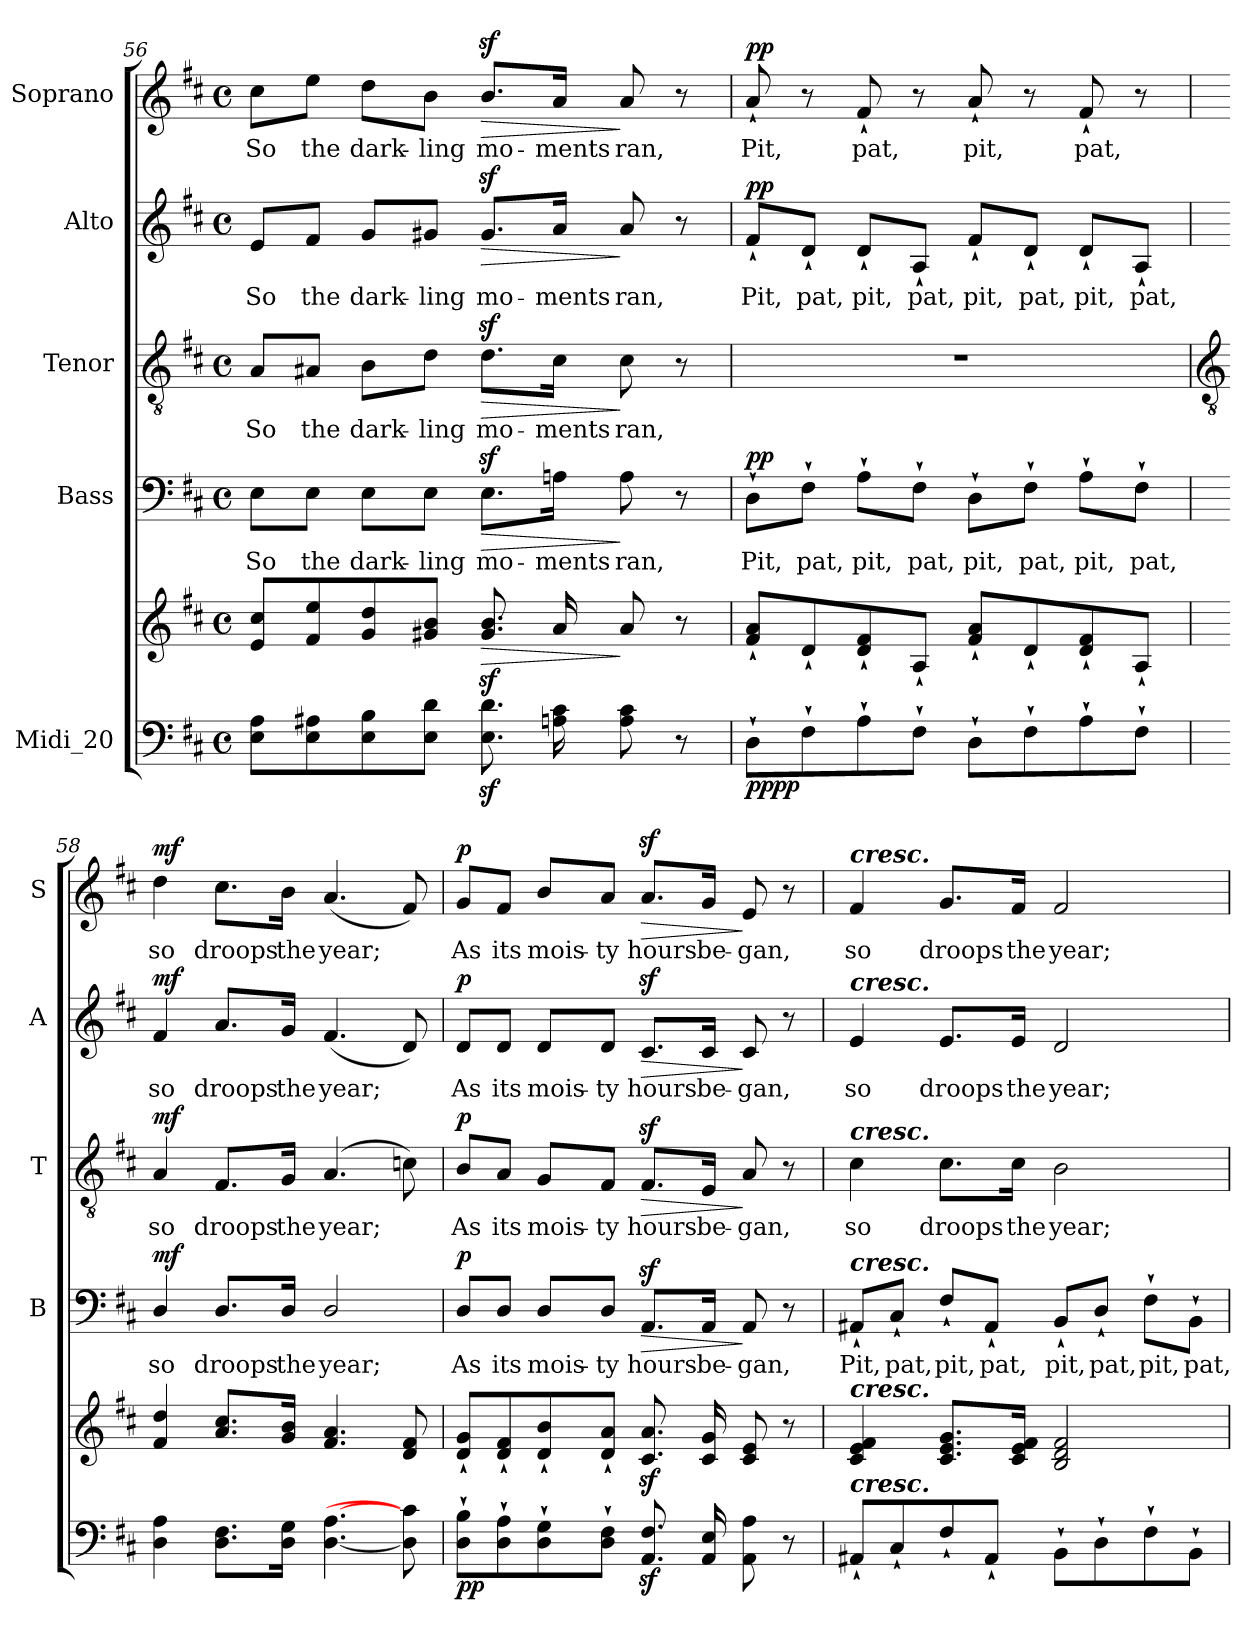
**kern	**kern	**dynam	**kern	**text	**dynam	**kern	**text	**dynam	**kern	**text	**dynam	**kern	**text	**dynam
*part5	*part5	*part5	*part4	*part4	*part4	*part3	*part3	*part3	*part2	*part2	*part2	*part1	*part1	*part1
*staff6	*staff5	*staff5/6	*staff4	*staff4	*staff4	*staff3	*staff3	*staff3	*staff2	*staff2	*staff2	*staff1	*staff1	*staff1
*I"Midi_20	*	*	*I"Bass	*	*	*I"Tenor	*	*	*I"Alto	*	*	*I"Soprano	*	*
*	*	*	*I'B	*	*	*I'T	*	*	*I'A	*	*	*I'S	*	*
*clefF4	*clefG2	*	*clefF4	*	*	*clefGv2	*	*	*clefG2	*	*	*clefG2	*	*
*k[f#c#]	*k[f#c#]	*	*k[f#c#]	*	*	*k[f#c#]	*	*	*k[f#c#]	*	*	*k[f#c#]	*	*
*D:	*D:	*	*D:	*	*	*D:	*	*	*D:	*	*	*D:	*	*
*M4/4	*M4/4	*	*M4/4	*	*	*M4/4	*	*	*M4/4	*	*	*M4/4	*	*
*met(c)	*met(c)	*	*met(c)	*	*	*met(c)	*	*	*met(c)	*	*	*met(c)	*	*
=56	=56	=56	=56	=56	=56	=56	=56	=56	=56	=56	=56	=56	=56	=56
!	!	!	!	!LO:LY:b	!	!	!LO:LY:b	!	!	!LO:LY:b	!	!	!LO:LY:b	!
8E 8AL	8e 8cc#L	.	8E\L	So	.	8A/L	So	.	8e/L	So	.	8cc#\L	So	.
!	!	!	!	!LO:LY:b	!	!	!LO:LY:b	!	!	!LO:LY:b	!	!	!LO:LY:b	!
8E 8A#X	8f# 8ee	.	8E\J	the	.	8A#X/J	the	.	8f#/J	the	.	8ee\J	the	.
!	!	!	!	!LO:LY:b	!	!	!LO:LY:b	!	!	!LO:LY:b	!	!	!LO:LY:b	!
8E 8B	8g 8dd	.	8E\L	dark-	.	8B\L	dark-	.	8g/L	dark-	.	8dd\L	dark-	.
!	!	!	!	!LO:LY:b	!	!	!LO:LY:b	!	!	!LO:LY:b	!	!	!LO:LY:b	!
8E 8dJ	8g#X 8bJ	.	8E\J	-ling	.	8d\J	-ling	.	8g#X/J	-ling	.	8b\J	-ling	.
!	!	!LO:HP:b	!	!LO:LY:b	!LO:HP:b	!	!LO:LY:b	!LO:HP:b	!	!LO:LY:b	!LO:HP:b	!	!LO:LY:b	!LO:HP:b
8.Ez< 8.dz<L	8.g#z< 8.bz<L	>	8.Ez<\L	mo-	>	8.dz<\L	mo-	>	8.g#z</L	mo-	>	8.bz</L	mo-	>
!	!	!	!	!LO:LY:b	!	!	!LO:LY:b	!	!	!LO:LY:b	!	!	!LO:LY:b	!
16An 16c#L	16aL	.	16An\Jk	-ments	.	16c#\Jk	-ments	.	16a/Jk	-ments	.	16a/Jk	-ments	.
!	!	!	!	!LO:LY:b	!	!	!LO:LY:b	!	!	!LO:LY:b	!	!	!LO:LY:b	!
8A 8c#J	8aJ	]	8A	ran,	]	8c#	ran,	]	8a	ran,	]	8a	ran,	]
8r	8r	.	8r	.	.	8r	.	.	8r	.	.	8r	.	.
=57	=57	=57	=57	=57	=57	=57	=57	=57	=57	=57	=57	=57	=57	=57
!	!	!LO:DY:b=2	!	!LO:LY:b	!	!	!	!	!	!LO:LY:b	!	!	!LO:LY:b	!
!	!	!LO:DY:n=1:b	!	!	!LO:DY:b	!	!	!	!	!	!LO:DY:b	!	!	!LO:DY:b
8D`L	8f#` 8a`L	pp pp	8D`\L	Pit,	pp	1r	.	.	8f#`/L	Pit,	pp	8a`	Pit,	pp
!	!	!	!	!LO:LY:b	!	!	!	!	!	!LO:LY:b	!	!	!	!
8F#`	8d`	.	8F#`\J	pat,	.	.	.	.	8d`/J	pat,	.	8r	.	.
!	!	!	!	!LO:LY:b	!	!	!	!	!	!LO:LY:b	!	!	!LO:LY:b	!
8A`	8d` 8f#`	.	8A`\L	pit,	.	.	.	.	8d`/L	pit,	.	8f#`	pat,	.
!	!	!	!	!LO:LY:b	!	!	!	!	!	!LO:LY:b	!	!	!	!
8F#`J	8A`J	.	8F#`\J	pat,	.	.	.	.	8A`/J	pat,	.	8r	.	.
!	!	!	!	!LO:LY:b	!	!	!	!	!	!LO:LY:b	!	!	!LO:LY:b	!
8D`L	8f#` 8a`L	.	8D`\L	pit,	.	.	.	.	8f#`/L	pit,	.	8a`	pit,	.
!	!	!	!	!LO:LY:b	!	!	!	!	!	!LO:LY:b	!	!	!	!
8F#`	8d`	.	8F#`\J	pat,	.	.	.	.	8d`/J	pat,	.	8r	.	.
!	!	!	!	!LO:LY:b	!	!	!	!	!	!LO:LY:b	!	!	!LO:LY:b	!
8A`	8d` 8f#`	.	8A`\L	pit,	.	.	.	.	8d`/L	pit,	.	8f#`	pat,	.
!	!	!	!	!LO:LY:b	!	!	!	!	!	!LO:LY:b	!	!	!	!
8F#`J	8A`J	.	8F#`\J	pat,	.	.	.	.	8A`/J	pat,	.	8r	.	.
!!LO:LB:g=z
=58	=58	=58	=58	=58	=58	=58	=58	=58	=58	=58	=58	=58	=58	=58
*	*	*	*	*	*	*clefGv2	*	*	*	*	*	*	*	*
!	!	!LO:DY:b=2	!	!LO:LY:b	!	!	!LO:LY:b	!	!	!LO:LY:b	!	!	!LO:LY:b	!
!	!	!LO:DY:n=1:b	!	!	!LO:DY:b	!	!	!LO:DY:b	!	!	!LO:DY:b	!	!	!LO:DY:b
4D 4A	4f# 4dd	mf mf	4D/	so	mf	4A	so	mf	4f#	so	mf	4dd	so	mf
!	!	!	!	!LO:LY:b	!	!	!LO:LY:b	!	!	!LO:LY:b	!	!	!LO:LY:b	!
8.D 8.F#L	8.a 8.cc#L	.	8.D/L	droops	.	8.F#/L	droops	.	8.a/L	droops	.	8.cc#\L	droops	.
!	!	!	!	!LO:LY:b	!	!	!LO:LY:b	!	!	!LO:LY:b	!	!	!LO:LY:b	!
16D 16GJ	16g 16bJ	.	16D/Jk	the	.	16G/Jk	the	.	16g/Jk	the	.	16b\Jk	the	.
!	!	!	!	!LO:LY:b	!	!	!LO:LY:b	!	!	!LO:LY:b	!	!	!LO:LY:b	!
[4.D [4.A	4.f# 4.a	.	2D/	year;	.	(<4.A	year;	.	(<4.f#	year;	.	(<4.a	year;	.
8D] 8c]	8d 8f#	.	.	.	.	8cn)	.	.	8d)	.	.	8f#)	.	.
=59	=59	=59	=59	=59	=59	=59	=59	=59	=59	=59	=59	=59	=59	=59
!	!	!LO:DY:b=2	!	!LO:LY:b	!	!	!LO:LY:b	!	!	!LO:LY:b	!	!	!LO:LY:b	!
!	!	!LO:DY:n=1:b	!	!	!LO:DY:b	!	!	!LO:DY:b	!	!	!LO:DY:b	!	!	!LO:DY:b
8D` 8B`L	8d` 8g`L	p p	8D/L	As	p	8B/L	As	p	8d/L	As	p	8g/L	As	p
!	!	!	!	!LO:LY:b	!	!	!LO:LY:b	!	!	!LO:LY:b	!	!	!LO:LY:b	!
8D` 8A`	8d` 8f#`	.	8D/J	its	.	8A/J	its	.	8d/J	its	.	8f#/J	its	.
!	!	!	!	!LO:LY:b	!	!	!LO:LY:b	!	!	!LO:LY:b	!	!	!LO:LY:b	!
8D` 8G`	8d` 8b`	.	8D/L	mois-	.	8G/L	mois-	.	8d/L	mois-	.	8b/L	mois-	.
!	!	!	!	!LO:LY:b	!	!	!LO:LY:b	!	!	!LO:LY:b	!	!	!LO:LY:b	!
8D` 8F#`J	8d` 8a`J	.	8D/J	-ty	.	8F#/J	-ty	.	8d/J	-ty	.	8a/J	-ty	.
!	!	!	!	!LO:LY:b	!LO:HP:b	!	!LO:LY:b	!LO:HP:b	!	!LO:LY:b	!LO:HP:b	!	!LO:LY:b	!LO:HP:b
8.AAz< 8.F#z<L	8.c#z< 8.az<L	.	8.AAz</L	hours	>	8.F#z</L	hours	>	8.c#z</L	hours	>	8.az</L	hours	>
!	!	!	!	!LO:LY:b	!	!	!LO:LY:b	!	!	!LO:LY:b	!	!	!LO:LY:b	!
16AA 16EL	16c# 16gL	.	16AA/Jk	be-	.	16E/Jk	be-	.	16c#/Jk	be-	.	16g/Jk	be-	.
!	!	!	!	!LO:LY:b	!	!	!LO:LY:b	!	!	!LO:LY:b	!	!	!LO:LY:b	!
8AA 8AJ	8c# 8eJ	.	8AA	-gan,	]	8A	-gan,	]	8c#	-gan,	]	8e	-gan,	]
8r	8r	.	8r	.	.	8r	.	.	8r	.	.	8r	.	.
=60	=60	=60	=60	=60	=60	=60	=60	=60	=60	=60	=60	=60	=60	=60
!	!	!	!	!	!	!	!	!	!	!	!	!LO:TX:a:Bi:t=cresc.	!	!
!	!	!	!	!	!	!	!	!	!LO:TX:a:Bi:t=cresc.	!	!	!	!	!
!	!	!	!	!	!	!LO:TX:a:Bi:t=cresc.	!	!	!	!	!	!	!	!
!	!	!	!LO:TX:a:Bi:t=cresc.	!	!	!	!	!	!	!	!	!	!	!
!	!LO:TX:a:Bi:t=cresc.	!	!	!	!	!	!	!	!	!	!	!	!	!
!LO:TX:a:Bi:t=cresc.	!	!	!	!	!	!	!	!	!	!	!	!	!	!
!	!	!	!	!LO:LY:b	!	!	!LO:LY:b	!	!	!LO:LY:b	!	!	!LO:LY:b	!
8AA#X`L	4c# 4e 4f#	.	8AA#X`/L	Pit,	.	4c#	so	.	4e	so	.	4f#	so	.
!	!	!	!	!LO:LY:b	!	!	!	!	!	!	!	!	!	!
8C#`	.	.	8C#`/J	pat,	.	.	.	.	.	.	.	.	.	.
!	!	!	!	!LO:LY:b	!	!	!LO:LY:b	!	!	!LO:LY:b	!	!	!LO:LY:b	!
8F#`	8.c# 8.e 8.gL	.	8F#`/L	pit,	.	8.c#\L	droops	.	8.e/L	droops	.	8.g/L	droops	.
!	!	!	!	!LO:LY:b	!	!	!	!	!	!	!	!	!	!
8AA#`J	.	.	8AA#`/J	pat,	.	.	.	.	.	.	.	.	.	.
!	!	!	!	!	!	!	!LO:LY:b	!	!	!LO:LY:b	!	!	!LO:LY:b	!
.	16c# 16e 16f#J	.	.	.	.	16c#\Jk	the	.	16e/Jk	the	.	16f#/Jk	the	.
!	!	!	!	!LO:LY:b	!	!	!LO:LY:b	!	!	!LO:LY:b	!	!	!LO:LY:b	!
8BB`L	2B 2d 2f#	.	8BB`/L	pit,	.	2B	year;	.	2d	year;	.	2f#	year;	.
!	!	!	!	!LO:LY:b	!	!	!	!	!	!	!	!	!	!
8D`	.	.	8D`/J	pat,	.	.	.	.	.	.	.	.	.	.
!	!	!	!	!LO:LY:b	!	!	!	!	!	!	!	!	!	!
8F#`	.	.	8F#`\L	pit,	.	.	.	.	.	.	.	.	.	.
!	!	!	!	!LO:LY:b	!	!	!	!	!	!	!	!	!	!
8BB`J	.	.	8BB`\J	pat,	.	.	.	.	.	.	.	.	.	.
=	=	=	=	=	=	=	=	=	=	=	=	=	=	=
*-	*-	*-	*-	*-	*-	*-	*-	*-	*-	*-	*-	*-	*-	*-
